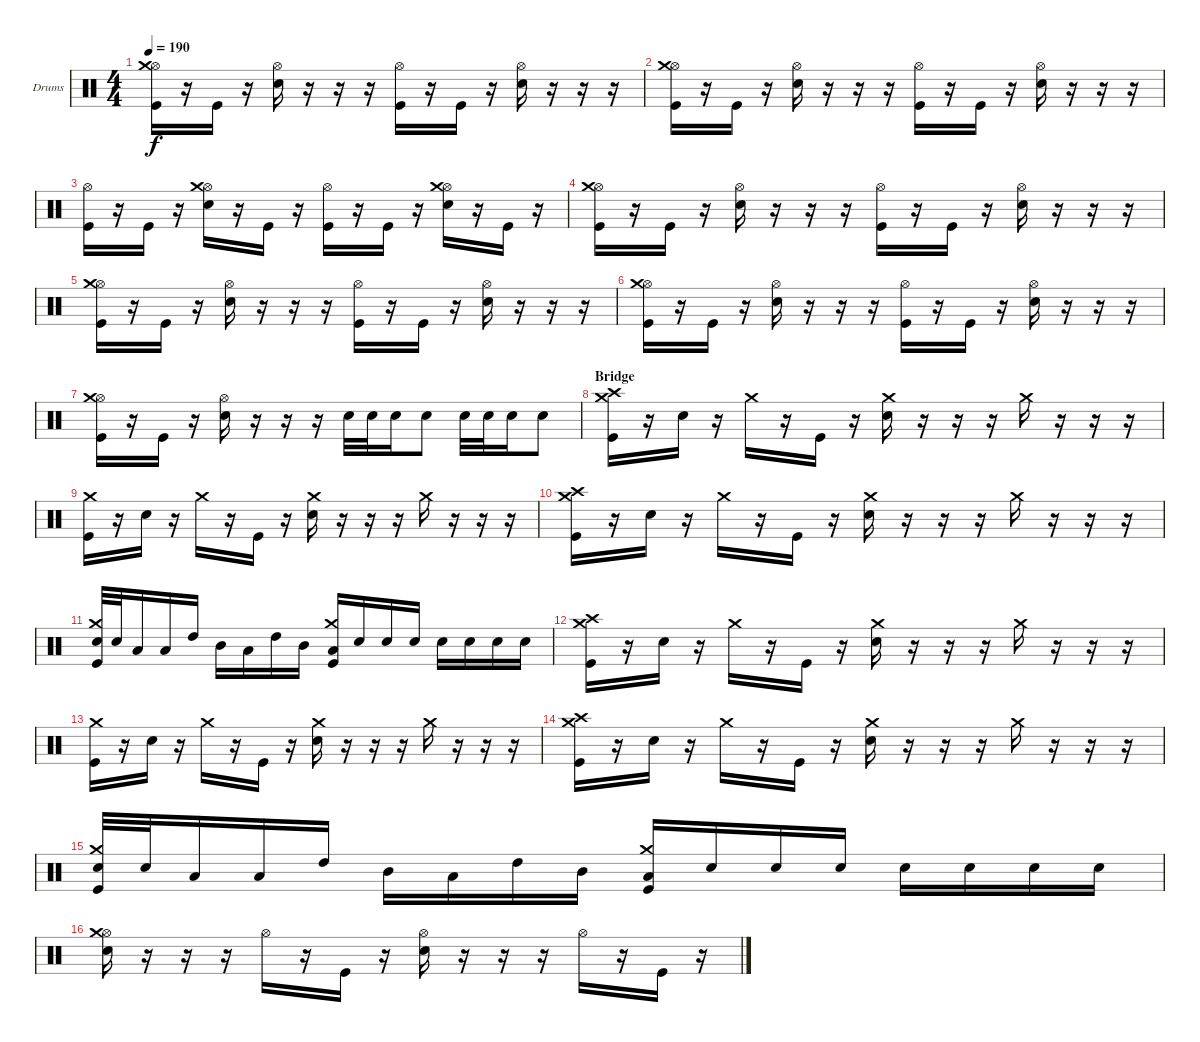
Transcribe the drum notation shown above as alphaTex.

\defaultSystemsLayout 4
\bracketExtendMode groupsimilarinstruments
\firstSystemTrackNameOrientation horizontal
\otherSystemsTrackNameOrientation horizontal
\track ("Drumkit" "Drums") {instrument percussion}
\staff {score}
\articulation defaults
\ts (4 4)
\tempo 190
\clef neutral
\ks c
("Hi-Hat (open)" "Kick (hit)" "Crash medium (hit)").16{dy f} r.16 "Kick (hit)".16 r.16 ("Hi-Hat (open)" "Snare (hit) 2").16 r.16 r.16 r.16 ("Hi-Hat (open)" "Kick (hit)").16 r.16 "Kick (hit)".16 r.16 ("Hi-Hat (open)" "Snare (hit) 2").16 r.16 r.16 r.16 |
("Hi-Hat (open)" "Kick (hit)" "Crash medium (hit)").16 r.16 "Kick (hit)".16 r.16 ("Hi-Hat (open)" "Snare (hit) 2").16 r.16 r.16 r.16 ("Hi-Hat (open)" "Kick (hit)").16 r.16 "Kick (hit)".16 r.16 ("Hi-Hat (open)" "Snare (hit) 2").16 r.16 r.16 r.16 |
("Hi-Hat (open)" "Kick (hit)").16 r.16 "Kick (hit)".16 r.16 ("Hi-Hat (open)" "Snare (hit) 2" "Crash medium (hit)").16 r.16 "Kick (hit)".16 r.16 ("Hi-Hat (open)" "Kick (hit)").16 r.16 "Kick (hit)".16 r.16 ("Hi-Hat (open)" "Snare (hit) 2" "Crash medium (hit)").16 r.16 "Kick (hit)".16 r.16 |
("Hi-Hat (open)" "Kick (hit)" "Crash medium (hit)").16 r.16 "Kick (hit)".16 r.16 ("Hi-Hat (open)" "Snare (hit) 2").16 r.16 r.16 r.16 ("Hi-Hat (open)" "Kick (hit)").16 r.16 "Kick (hit)".16 r.16 ("Hi-Hat (open)" "Snare (hit) 2").16 r.16 r.16 r.16 |
("Hi-Hat (open)" "Kick (hit)" "Crash medium (hit)").16 r.16 "Kick (hit)".16 r.16 ("Hi-Hat (open)" "Snare (hit) 2").16 r.16 r.16 r.16 ("Hi-Hat (open)" "Kick (hit)").16 r.16 "Kick (hit)".16 r.16 ("Hi-Hat (open)" "Snare (hit) 2").16 r.16 r.16 r.16 |
("Hi-Hat (open)" "Kick (hit)" "Crash medium (hit)").16 r.16 "Kick (hit)".16 r.16 ("Hi-Hat (open)" "Snare (hit) 2").16 r.16 r.16 r.16 ("Hi-Hat (open)" "Kick (hit)").16 r.16 "Kick (hit)".16 r.16 ("Hi-Hat (open)" "Snare (hit) 2").16 r.16 r.16 r.16 |
("Hi-Hat (open)" "Kick (hit)" "Crash medium (hit)").16 r.16 "Kick (hit)".16 r.16 ("Hi-Hat (open)" "Snare (hit) 2").16 r.16 r.16 r.16 "Snare (hit) 2".32 "Snare (hit) 2".32 "Snare (hit) 2".16 "Snare (hit) 2".8 "Snare (hit) 2".32 "Snare (hit) 2".32 "Snare (hit) 2".16 "Snare (hit) 2".8 |
\section ("" "Bridge")
("Crash high (hit)" "Kick (hit)" "Crash medium (hit)").16 r.16 "Snare (hit) 2".16 r.16 "Crash medium (hit)".16 r.16 "Kick (hit)".16 r.16 ("Crash medium (hit)" "Snare (hit) 2").16 r.16 r.16 r.16 "Crash medium (hit)".16 r.16 r.16 r.16 |
("Crash medium (hit)" "Kick (hit)").16 r.16 "Snare (hit) 2".16 r.16 "Crash medium (hit)".16 r.16 "Kick (hit)".16 r.16 ("Crash medium (hit)" "Snare (hit) 2").16 r.16 r.16 r.16 "Crash medium (hit)".16 r.16 r.16 r.16 |
("Crash high (hit)" "Kick (hit)" "Crash medium (hit)").16 r.16 "Snare (hit) 2".16 r.16 "Crash medium (hit)".16 r.16 "Kick (hit)".16 r.16 ("Crash medium (hit)" "Snare (hit) 2").16 r.16 r.16 r.16 "Crash medium (hit)".16 r.16 r.16 r.16 |
("Snare (hit) 2" "Kick (hit)" "Crash medium (hit)").32 "Snare (hit) 2".32 "Low Tom (hit)".16 "Low Tom (hit)".16 "High Tom (hit)".16 "Mid Tom (hit)".16 "Low Tom (hit)".16 "High Tom (hit)".16 "Mid Tom (hit)".16 ("Low Tom (hit)" "Crash medium (hit)" "Kick (hit)").16 "Snare (hit) 2".16 "Snare (hit) 2".16 "Snare (hit) 2".16 "Snare (hit) 2".16 "Snare (hit) 2".16 "Snare (hit) 2".16 "Snare (hit) 2".16 |
("Crash high (hit)" "Kick (hit)" "Crash medium (hit)").16 r.16 "Snare (hit) 2".16 r.16 "Crash medium (hit)".16 r.16 "Kick (hit)".16 r.16 ("Crash medium (hit)" "Snare (hit) 2").16 r.16 r.16 r.16 "Crash medium (hit)".16 r.16 r.16 r.16 |
("Crash medium (hit)" "Kick (hit)").16 r.16 "Snare (hit) 2".16 r.16 "Crash medium (hit)".16 r.16 "Kick (hit)".16 r.16 ("Crash medium (hit)" "Snare (hit) 2").16 r.16 r.16 r.16 "Crash medium (hit)".16 r.16 r.16 r.16 |
("Crash high (hit)" "Kick (hit)" "Crash medium (hit)").16 r.16 "Snare (hit) 2".16 r.16 "Crash medium (hit)".16 r.16 "Kick (hit)".16 r.16 ("Crash medium (hit)" "Snare (hit) 2").16 r.16 r.16 r.16 "Crash medium (hit)".16 r.16 r.16 r.16 |
("Snare (hit) 2" "Crash medium (hit)" "Kick (hit)").32 "Snare (hit) 2".32 "Low Tom (hit)".16 "Low Tom (hit)".16 "High Tom (hit)".16 "Mid Tom (hit)".16 "Low Tom (hit)".16 "High Tom (hit)".16 "Mid Tom (hit)".16 ("Low Tom (hit)" "Crash medium (hit)" "Kick (hit)").16 "Snare (hit) 2".16 "Snare (hit) 2".16 "Snare (hit) 2".16 "Snare (hit) 2".16 "Snare (hit) 2".16 "Snare (hit) 2".16 "Snare (hit) 2".16 |
("Hi-Hat (open)" "Snare (hit) 2" "Crash medium (hit)").16 r.16 r.16 r.16 "Hi-Hat (open)".16 r.16 "Kick (hit)".16 r.16 ("Hi-Hat (open)" "Snare (hit) 2").16 r.16 r.16 r.16 "Hi-Hat (open)".16 r.16 "Kick (hit)".16 r.16
